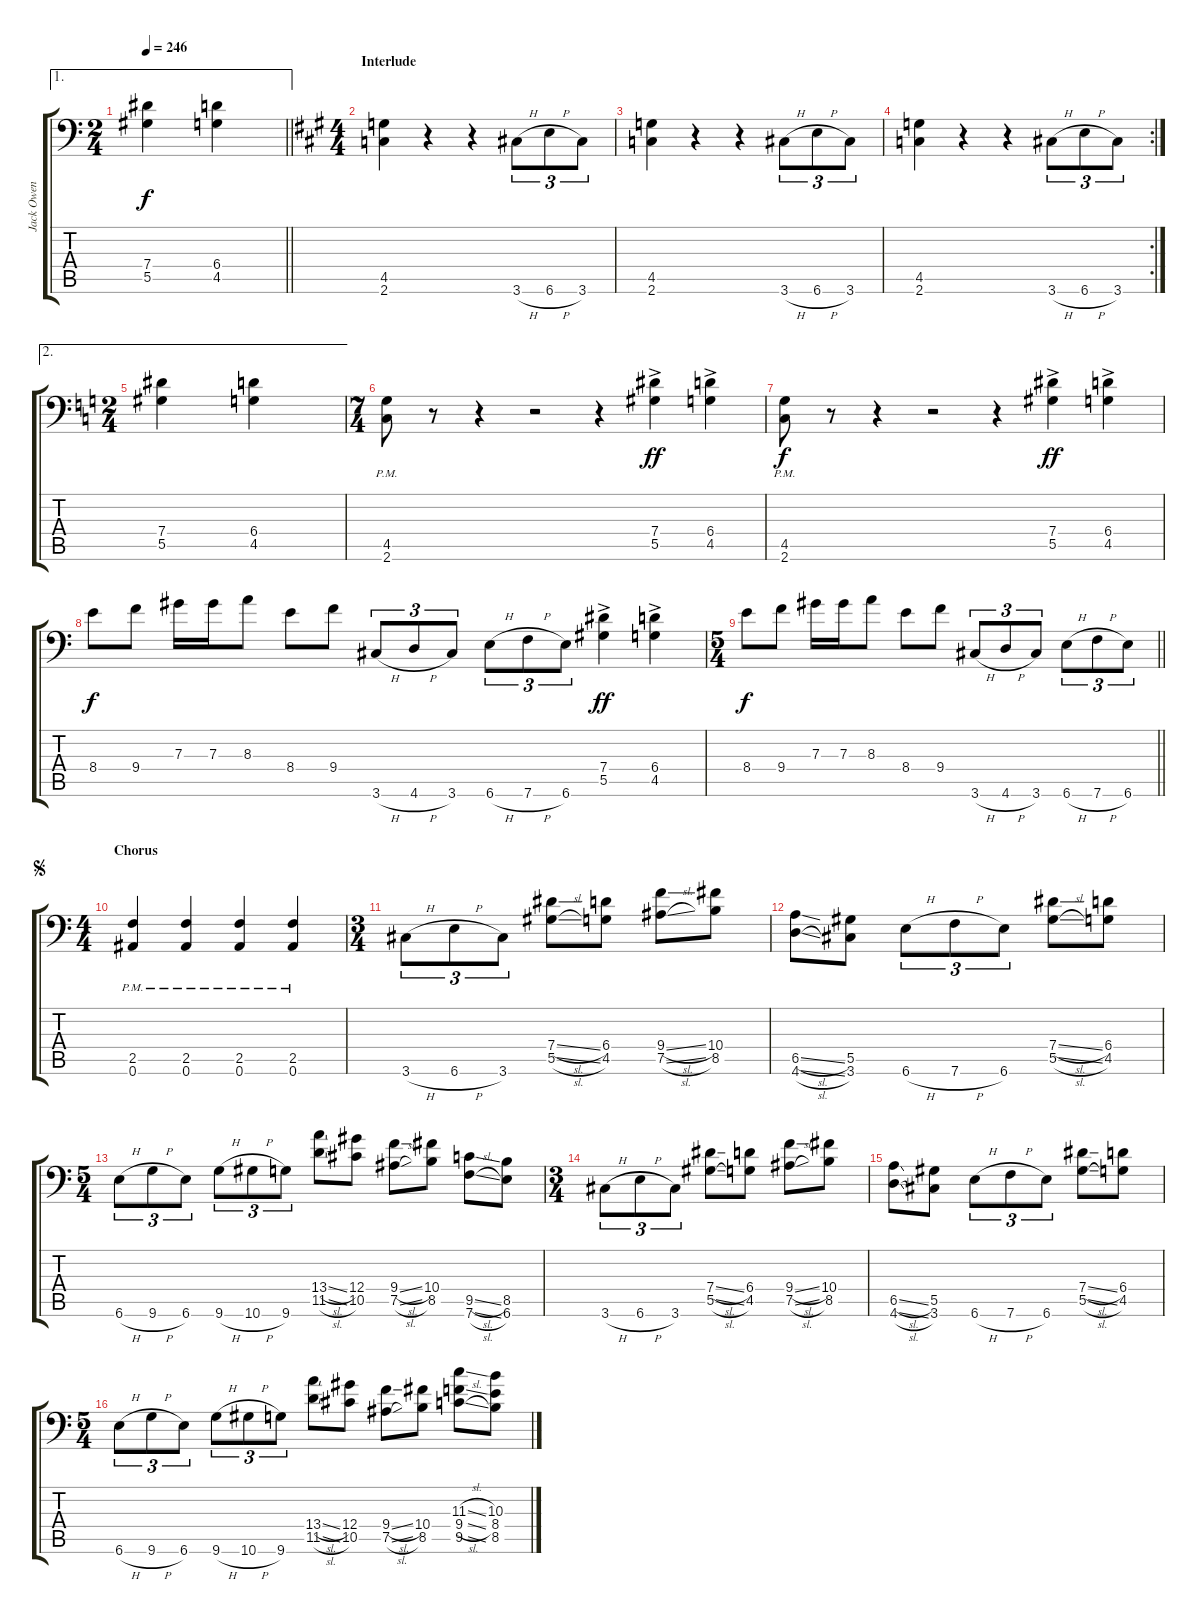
\track ("Jack Owen" "Jack Owen") {instrument distortionguitar}
\staff {score tabs}
\tuning (Bb3 F3 Db3 Ab2 Eb2 Bb1) {hide}
\ae 1
\ts (2 4)
\tempo 246
\clef f4
\barLineRight lightlight
\ks c
(7.4 5.5).4{dy f} (6.4 4.5).4 |
\ts (4 4)
\section ("" "Interlude")
\ks f#minor
(4.5 2.6).4 r.4 r.4 3.6{h}.8{tu (3 2)} 6.6{h}.8{tu (3 2)} 3.6.8{tu (3 2)} |
(4.5 2.6).4 r.4 r.4 3.6{h}.8{tu (3 2)} 6.6{h}.8{tu (3 2)} 3.6.8{tu (3 2)} |
\rc 2
(4.5 2.6).4 r.4 r.4 3.6{h}.8{tu (3 2)} 6.6{h}.8{tu (3 2)} 3.6.8{tu (3 2)} |
\ae 2
\ts (2 4)
\ks c
(7.4 5.5).4 (6.4 4.5).4 |
\ts (7 4)
(4.5{pm} 2.6{pm}).8 r.8 r.4 r.2 r.4 (7.4{ac} 5.5{ac}).4{dy ff} (6.4{ac} 4.5{ac}).4 |
(4.5{pm} 2.6{pm}).8{dy f} r.8 r.4 r.2 r.4 (7.4{ac} 5.5{ac}).4{dy ff} (6.4{ac} 4.5{ac}).4 |
8.4.8{dy f} 9.4.8 7.3.16 7.3.16 8.3.8 8.4.8 9.4.8 3.6{h}.8{tu (3 2)} 4.6{h}.8{tu (3 2)} 3.6.8{tu (3 2)} 6.6{h}.8{tu (3 2)} 7.6{h}.8{tu (3 2)} 6.6.8{tu (3 2)} (7.4{ac} 5.5{ac}).4{dy ff} (6.4{ac} 4.5{ac}).4 |
\ts (5 4)
\barLineRight lightlight
8.4.8{dy f} 9.4.8 7.3.16 7.3.16 8.3.8 8.4.8 9.4.8 3.6{h}.8{tu (3 2)} 4.6{h}.8{tu (3 2)} 3.6.8{tu (3 2)} 6.6{h}.8{tu (3 2)} 7.6{h}.8{tu (3 2)} 6.6.8{tu (3 2)} |
\ts (4 4)
\section ("" "Chorus")
\jump segno
(2.5{pm} 0.6{pm}).4 (2.5{pm} 0.6{pm}).4 (2.5{pm} 0.6{pm}).4 (2.5{pm} 0.6{pm}).4 |
\ts (3 4)
3.6{h}.8{tu (3 2)} 6.6{h}.8{tu (3 2)} 3.6.8{tu (3 2)} (7.4{sl} 5.5{sl}).8 (6.4 4.5).8 (9.4{sl} 7.5{sl}).8 (10.4 8.5).8 |
(6.5{sl} 4.6{sl}).8 (5.5 3.6).8 6.6{h}.8{tu (3 2)} 7.6{h}.8{tu (3 2)} 6.6.8{tu (3 2)} (7.4{sl} 5.5{sl}).8 (6.4 4.5).8 |
\ts (5 4)
6.6{h}.8{tu (3 2)} 9.6{h}.8{tu (3 2)} 6.6.8{tu (3 2)} 9.6{h}.8{tu (3 2)} 10.6{h}.8{tu (3 2)} 9.6.8{tu (3 2)} (13.4{sl} 11.5{sl}).8 (12.4 10.5).8 (9.4{sl} 7.5{sl}).8 (10.4 8.5).8 (9.5{sl} 7.6{sl}).8 (8.5 6.6).8 |
\ts (3 4)
3.6{h}.8{tu (3 2)} 6.6{h}.8{tu (3 2)} 3.6.8{tu (3 2)} (7.4{sl} 5.5{sl}).8 (6.4 4.5).8 (9.4{sl} 7.5{sl}).8 (10.4 8.5).8 |
(6.5{sl} 4.6{sl}).8 (5.5 3.6).8 6.6{h}.8{tu (3 2)} 7.6{h}.8{tu (3 2)} 6.6.8{tu (3 2)} (7.4{sl} 5.5{sl}).8 (6.4 4.5).8 |
\ts (5 4)
6.6{h}.8{tu (3 2)} 9.6{h}.8{tu (3 2)} 6.6.8{tu (3 2)} 9.6{h}.8{tu (3 2)} 10.6{h}.8{tu (3 2)} 9.6.8{tu (3 2)} (13.4{sl} 11.5{sl}).8 (12.4 10.5).8 (9.4{sl} 7.5{sl}).8 (10.4 8.5).8 (11.3{sl} 9.4{sl} 9.5{sl}).8 (10.3 8.4 8.5).8
